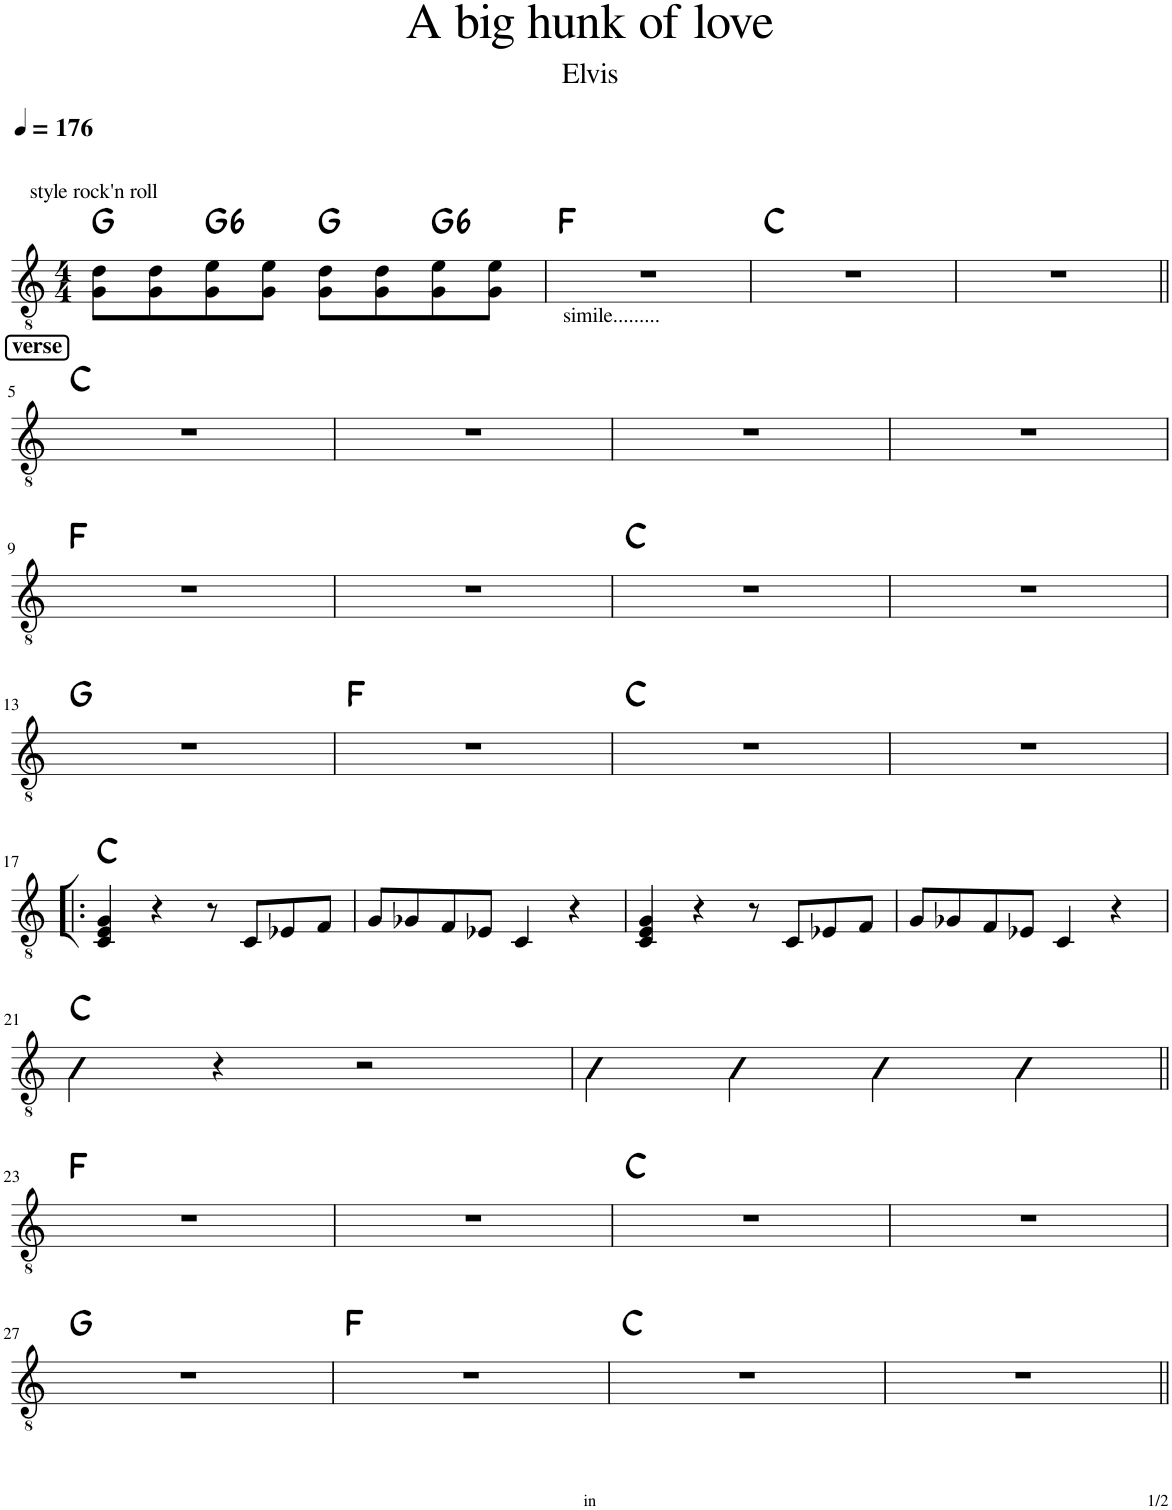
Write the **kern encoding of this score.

**kern	**harte
*part1	*part1
*staff1	*
*I"Classical Guitar	*
*I'Guit.	*
*clefGv2	*
*k[]	*
*M4/4	*
*MM176	*
=1	=1
!LO:TX:a:t=style rock'n roll	!
8G\ 8d\L	G:maj
8G\ 8d\	.
!	!LO:H:kt=6
8G\ 8e\	G:maj6
8G\ 8e\J	.
8G\ 8d\L	G:maj
8G\ 8d\	.
!	!LO:H:kt=6
8G\ 8e\	G:maj6
8G\ 8e\J	.
=2	=2
!LO:TX:b:t=simile.........	!
1r	F:maj
=3	=3
1r	C:maj
=4	=4
1r	.
!!LO:LB:g=z
!!LO:REH:place=s1:a:B:cj:fs=11:t=verse
=5||	=5||
1r	C:maj
=6	=6
1r	.
=7	=7
1r	.
=8	=8
1r	.
!!LO:LB:g=z
=9	=9
1r	F:maj
=10	=10
1r	.
=11	=11
1r	C:maj
=12	=12
1r	.
!!LO:LB:g=z
=13	=13
1r	G:maj
=14	=14
1r	F:maj
=15	=15
1r	C:maj
=16	=16
1r	.
!!LO:LB:g=z
=17!|:	=17!|:
4C/ 4E/ 4G/	C:maj
4r	.
8r	.
8C/L	.
8E-X/	.
8F/J	.
=18	=18
8G/L	.
8G-X/	.
8F/	.
8E-X/J	.
4C/	.
4r	.
=19	=19
4C/ 4E/ 4G/	.
4r	.
8r	.
8C/L	.
8E-X/	.
8F/J	.
=20	=20
8G/L	.
8G-X/	.
8F/	.
8E-X/J	.
4C/	.
4r	.
!!LO:LB:g=z
=21	=21
4C\ 4E\ 4G\	C:maj
4r	.
2r	.
=22	=22
4C\	.
4C\	.
4C\	.
4C\	.
!!LO:LB:g=z
=23||	=23||
1r	F:maj
=24	=24
1r	.
=25	=25
1r	C:maj
=26	=26
1r	.
!!LO:LB:g=z
=27	=27
1r	G:maj
=28	=28
1r	F:maj
=29	=29
1r	C:maj
=30	=30
1r	.
=||	=||
*-	*-
